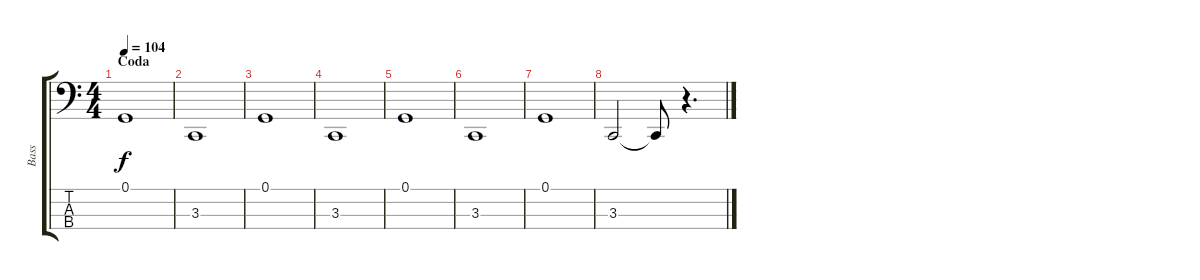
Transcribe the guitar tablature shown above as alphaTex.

\track ("Bass" "Bass") {instrument lead1square}
\staff {score tabs}
\tuning (G2 D2 A1 D1) {hide}
\ts (4 4)
\section ("" "Coda")
\tempo 104
\clef f4
\ks c
0.1.1{dy f} |
3.3.1 |
0.1.1 |
3.3.1 |
0.1.1 |
3.3.1 |
0.1.1 |
3.3.2 3.3{t}.8 r.4{d}
